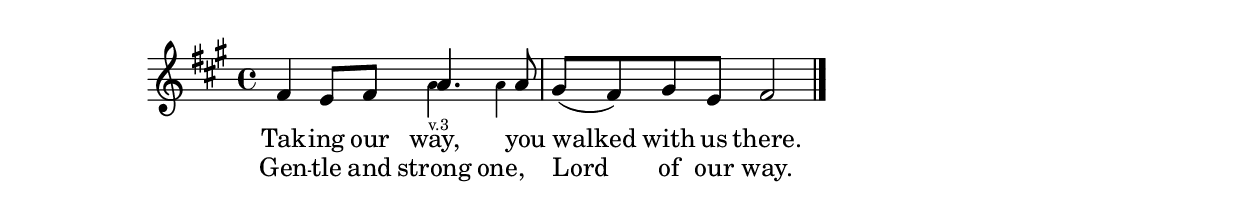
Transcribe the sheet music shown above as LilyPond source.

\version "2.20.0"
\language "english"

music-out-of-list = #(define-music-function (list-var) (list?)
     (make-sequential-music (reverse (map cdr list-var)))
     )

global = { \key f-sharp \minor \time 4/4 }

main_music.1 = { f-sharp'4 e'8 f-sharp' }
main_music.2 = { a'4. a'8 }
main_music.3 = { g-sharp'8( f-sharp') g-sharp' e' f-sharp'2 \bar "|." }

alt_music.1 = \main_music.1
alt_music.2 = { a'4_\markup{v.3} a' }
alt_music.3 = \main_music.3

verseII = \lyricmode {
    Tak -- ing our way, you walked with us there.
}

verseIII = \lyricmode {
    Gen -- tle and strong one, Lord of our way.
}

\new Staff
<<
    \new Voice { << \global { \main_music.1 << { \voiceOne \main_music.2 } \new Voice = "v3" { 
\voiceTwo \teeny \alt_music.2 } >> \oneVoice \main_music.3 } >> }
    \new NullVoice = "main_mel" { #(music-out-of-list main_music) }
    \new Lyrics \lyricsto "main_mel" { \verseII }
    \new NullVoice = "alt_mel" { #(music-out-of-list alt_music) }
    \new Lyrics \lyricsto "alt_mel" { \verseIII }
>>
